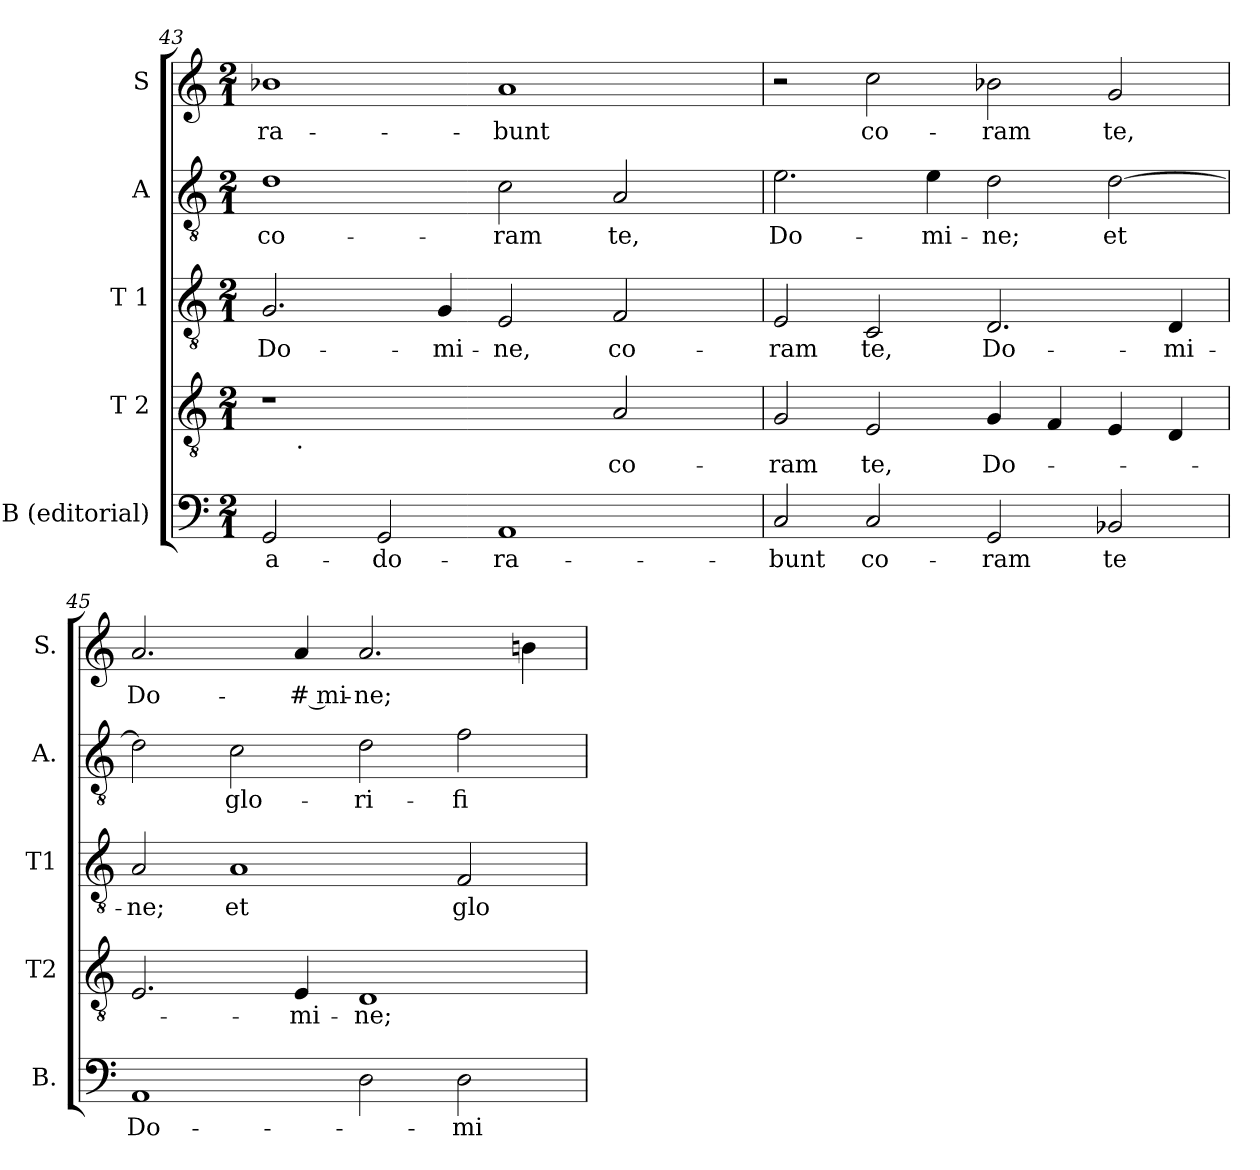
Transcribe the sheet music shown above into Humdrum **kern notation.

**kern	**text	**kern	**text	**kern	**text	**kern	**text	**kern	**text
*part5	*part5	*part4	*part4	*part3	*part3	*part2	*part2	*part1	*part1
*staff5	*staff5	*staff4	*staff4	*staff3	*staff3	*staff2	*staff2	*staff1	*staff1
*I"B (editorial)	*	*I"T 2	*	*I"T 1	*	*I"A	*	*I"S	*
*I'B.	*	*I'T2	*	*I'T1	*	*I'A.	*	*I'S.	*
!!LO:PB:g=z
*clefF4	*	*clefGv2	*	*clefGv2	*	*clefGv2	*	*clefG2	*
*M2/1	*	*M2/1	*	*M2/1	*	*M2/1	*	*M2/1	*
=43	=43	=43	=43	=43	=43	=43	=43	=43	=43
!	!LO:LY:b:cj	!	!	!	!LO:LY:b:cj	!	!LO:LY:b:cj	!	!LO:LY:b:cj
*	*	*^	*	*	*	*	*	*	*
2GG/	a-	1r	16.ryy	.	2.G/	Do-	1d	co-	1b-X	-ra-
!	!	!	!LO:TX:b:t=.	!	!	!	!	!	!	!
.	.	.	1ryy	.	.	.	.	.	.	.
!	!LO:LY:b:cj	!	!	!	!	!	!	!	!	!
2GG/	-do-	.	.	.	.	.	.	.	.	.
!	!	!	!	!	!	!LO:LY:b:cj	!	!	!	!
.	.	.	.	.	4G/	-mi-	.	.	.	.
!	!LO:LY:b:cj	!	!	!	!	!LO:LY:b:cj	!	!LO:LY:b:cj	!	!LO:LY:b:cj
1AA	-ra-	2ryy	.	.	2E/	-ne,	2c\	-ram	1a	-bunt
.	.	.	2ryy	.	.	.	.	.	.	.
!	!	!	!	!LO:LY:b:cj	!	!LO:LY:b:cj	!	!LO:LY:b:cj	!	!
.	.	2A/	.	co-	2F/	co-	2A/	te,	.	.
.	.	.	4ryy	.	.	.	.	.	.	.
.	.	.	8ryy	.	.	.	.	.	.	.
.	.	.	32ryy	.	.	.	.	.	.	.
=44	=44	=44	=44	=44	=44	=44	=44	=44	=44	=44
!	!LO:LY:b:cj	!	!	!LO:LY:b:cj	!	!LO:LY:b:cj	!	!LO:LY:b:cj	!	!
*	*	*v	*v	*	*	*	*	*	*	*
2C/	-bunt	2G/	-ram	2E/	-ram	2.e\	Do-	2r	.
!	!LO:LY:b:cj	!	!LO:LY:b:cj	!	!LO:LY:b:cj	!	!	!	!LO:LY:b:cj
2C/	co-	2E/	te,	2C/	te,	.	.	2cc\	co-
!	!	!	!	!	!	!	!LO:LY:b:cj	!	!
.	.	.	.	.	.	4e\	-mi-	.	.
!	!LO:LY:b:cj	!	!LO:LY:b	!	!LO:LY:b:cj	!	!LO:LY:b:cj	!	!LO:LY:b:cj
2GG/	-ram	4G/	Do-	2.D/	Do-	2d\	-ne;	2b-X\	-ram
.	.	4F/	.	.	.	.	.	.	.
!	!LO:LY:b:cj	!	!	!	!	!	!LO:LY:b:cj	!	!LO:LY:b:cj
2BB-X/	te	4E/	.	.	.	[>2d\	et	2g/	te,
!	!	!	!	!	!LO:LY:b:cj	!	!	!	!
.	.	4D/	.	4D/	-mi-	.	.	.	.
=45	=45	=45	=45	=45	=45	=45	=45	=45	=45
!	!LO:LY:b:cj	!	!	!	!LO:LY:b:cj	!	!	!	!LO:LY:b:cj
1AA	Do-	2.E/	.	2A/	-ne;	2d\]	.	2.a/	Do-
!	!	!	!	!	!LO:LY:b:cj	!	!LO:LY:b:cj	!	!
.	.	.	.	1A	et	2c\	glo-	.	.
!	!	!	!LO:LY:b:cj	!	!	!	!	!	!LO:LY:b:rj
.	.	4E/	-mi-	.	.	.	.	4a/	-# mi-
!	!	!	!LO:LY:b:cj	!	!	!	!LO:LY:b:cj	!	!LO:LY:b
2D\	.	1D	-ne;	.	.	2d\	-ri-	2.a/	-ne;
!	!LO:LY:b:cj	!	!	!	!LO:LY:b:cj	!	!LO:LY:b:cj	!	!
2D\	-mi-	.	.	2F/	glo-	2f\	-fi-	.	.
.	.	.	.	.	.	.	.	4bn\	.
=	=	=	=	=	=	=	=	=	=
*-	*-	*-	*-	*-	*-	*-	*-	*-	*-
